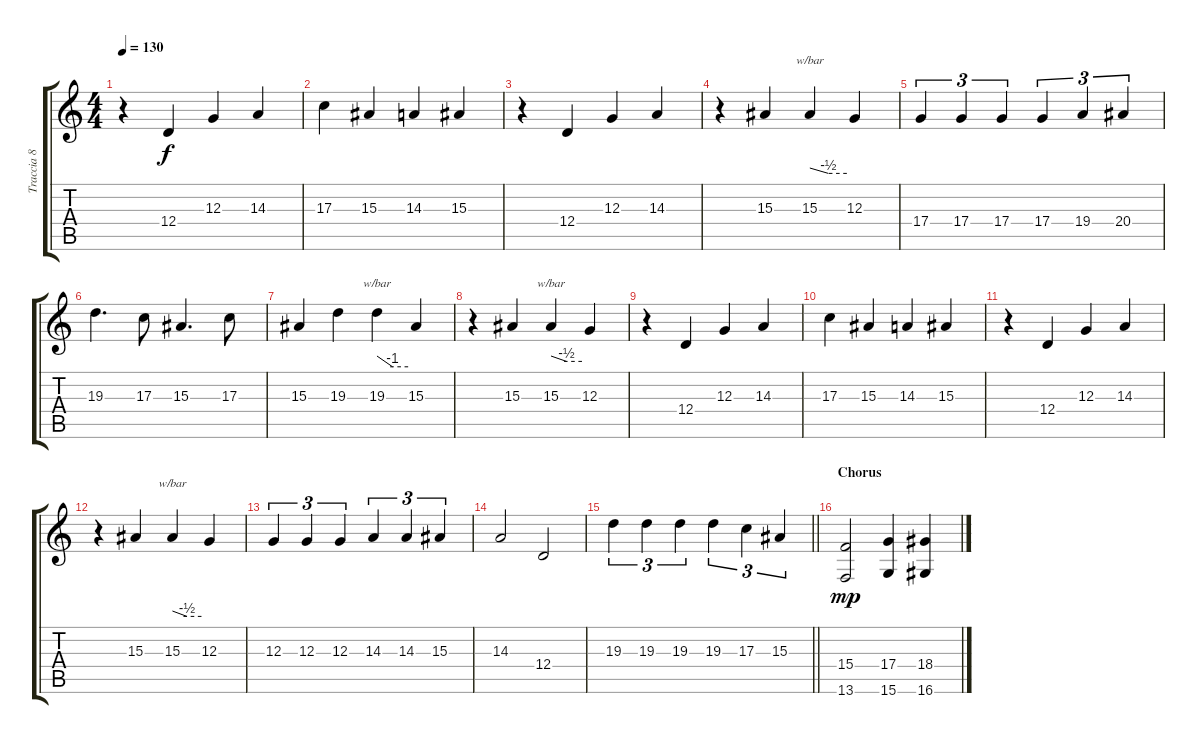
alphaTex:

\track ("Traccia 8" "Traccia 8") {instrument synthvoice}
\staff {score tabs}
\tuning (E4 B3 G3 D3 A2 E2) {hide}
\ts (4 4)
\tempo 130
\clef g2
\ks c
r.4{dy f} 12.4.4 12.3.4 14.3.4 |
17.3.4 15.3.4 14.3.4 15.3.4 |
r.4 12.4.4 12.3.4 14.3.4 |
r.4 15.3.4 15.3.4{tbe (custom default 0 0 30 -2 60 -2)} 12.3.4 |
17.4.4{tu (3 2)} 17.4.4{tu (3 2)} 17.4.4{tu (3 2)} 17.4.4{tu (3 2)} 19.4.4{tu (3 2)} 20.4.4{tu (3 2)} |
19.3.4{d} 17.3.8 15.3.4{d} 17.3.8 |
15.3.4 19.3.4 19.3.4{tbe (custom default 0 0 30 -4 60 -4)} 15.3.4 |
r.4 15.3.4 15.3.4{tbe (custom default 0 0 30 -2 60 -2)} 12.3.4 |
r.4 12.4.4 12.3.4 14.3.4 |
17.3.4 15.3.4 14.3.4 15.3.4 |
r.4 12.4.4 12.3.4 14.3.4 |
r.4 15.3.4 15.3.4{tbe (custom default 0 0 30 -2 60 -2)} 12.3.4 |
12.3.4{tu (3 2)} 12.3.4{tu (3 2)} 12.3.4{tu (3 2)} 14.3.4{tu (3 2)} 14.3.4{tu (3 2)} 15.3.4{tu (3 2)} |
14.3.2 12.4.2 |
\barLineRight lightlight
19.3.4{tu (3 2)} 19.3.4{tu (3 2)} 19.3.4{tu (3 2)} 19.3.4{tu (3 2)} 17.3.4{tu (3 2)} 15.3.4{tu (3 2)} |
\section ("" "Chorus")
(15.4 13.6).2{dy mp} (17.4 15.6).4 (18.4 16.6).4
